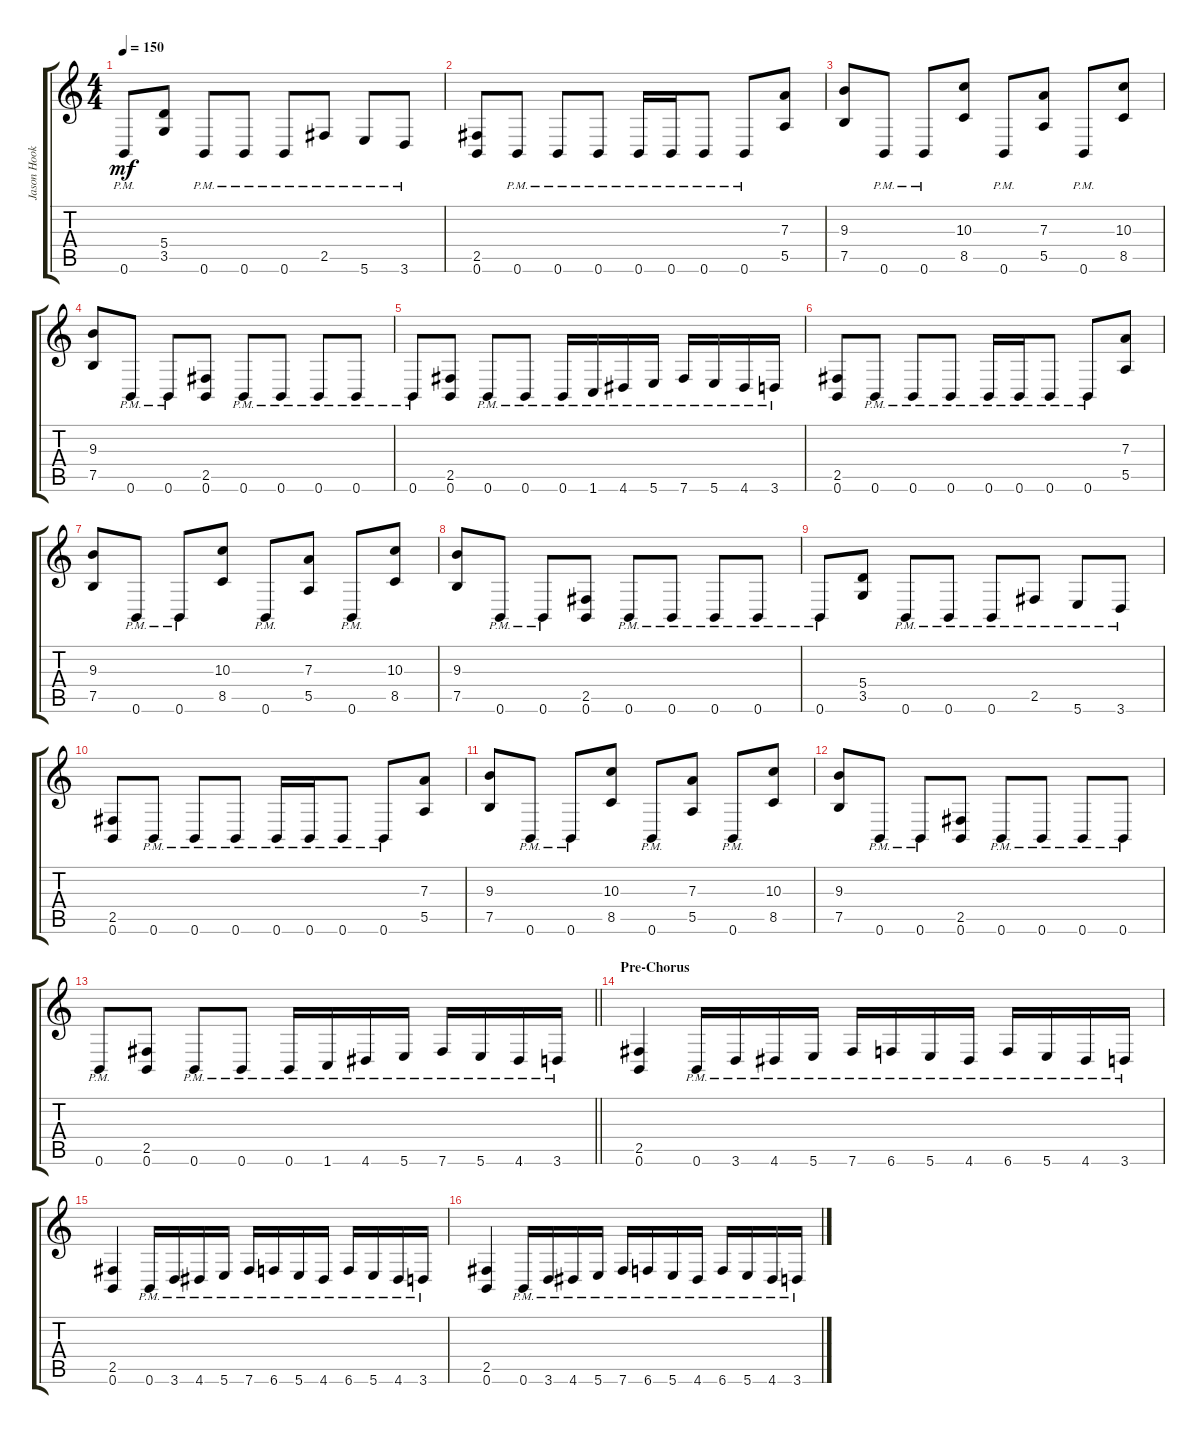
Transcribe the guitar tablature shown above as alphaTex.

\track ("Jason Hook – Lead Guitar" "Jason Hook") {instrument distortionguitar}
\staff {score tabs}
\tuning (B3 Gb3 D3 A2 E2 B1) {hide}
\ts (4 4)
\tempo 150
\clef g2
\ks c
0.6{pm}.8{dy mf} (5.4 3.5).8 0.6{pm}.8 0.6{pm}.8 0.6{pm}.8 2.5{pm}.8 5.6{pm}.8 3.6{pm}.8 |
(2.5 0.6).8 0.6{pm}.8 0.6{pm}.8 0.6{pm}.8 0.6{pm}.16 0.6{pm}.16 0.6{pm}.8 0.6{pm}.8 (7.3 5.5).8 |
(9.3 7.5).8 0.6{pm}.8 0.6{pm}.8 (10.3 8.5).8 0.6{pm}.8 (7.3 5.5).8 0.6{pm}.8 (10.3 8.5).8 |
(9.3 7.5).8 0.6{pm}.8 0.6{pm}.8 (2.5 0.6).8 0.6{pm}.8 0.6{pm}.8 0.6{pm}.8 0.6{pm}.8 |
0.6{pm}.8 (2.5 0.6).8 0.6{pm}.8 0.6{pm}.8 0.6{pm}.16 1.6{pm}.16 4.6{pm}.16 5.6{pm}.16 7.6{pm}.16 5.6{pm}.16 4.6{pm}.16 3.6{pm}.16 |
(2.5 0.6).8 0.6{pm}.8 0.6{pm}.8 0.6{pm}.8 0.6{pm}.16 0.6{pm}.16 0.6{pm}.8 0.6{pm}.8 (7.3 5.5).8 |
(9.3 7.5).8 0.6{pm}.8 0.6{pm}.8 (10.3 8.5).8 0.6{pm}.8 (7.3 5.5).8 0.6{pm}.8 (10.3 8.5).8 |
(9.3 7.5).8 0.6{pm}.8 0.6{pm}.8 (2.5 0.6).8 0.6{pm}.8 0.6{pm}.8 0.6{pm}.8 0.6{pm}.8 |
0.6{pm}.8 (5.4 3.5).8 0.6{pm}.8 0.6{pm}.8 0.6{pm}.8 2.5{pm}.8 5.6{pm}.8 3.6{pm}.8 |
(2.5 0.6).8 0.6{pm}.8 0.6{pm}.8 0.6{pm}.8 0.6{pm}.16 0.6{pm}.16 0.6{pm}.8 0.6{pm}.8 (7.3 5.5).8 |
(9.3 7.5).8 0.6{pm}.8 0.6{pm}.8 (10.3 8.5).8 0.6{pm}.8 (7.3 5.5).8 0.6{pm}.8 (10.3 8.5).8 |
(9.3 7.5).8 0.6{pm}.8 0.6{pm}.8 (2.5 0.6).8 0.6{pm}.8 0.6{pm}.8 0.6{pm}.8 0.6{pm}.8 |
\barLineRight lightlight
0.6{pm}.8 (2.5 0.6).8 0.6{pm}.8 0.6{pm}.8 0.6{pm}.16 1.6{pm}.16 4.6{pm}.16 5.6{pm}.16 7.6{pm}.16 5.6{pm}.16 4.6{pm}.16 3.6{pm}.16 |
\section ("" "Pre-Chorus")
(2.5 0.6).4 0.6{pm}.16 3.6{pm}.16 4.6{pm}.16 5.6{pm}.16 7.6{pm}.16 6.6{pm}.16 5.6{pm}.16 4.6{pm}.16 6.6{pm}.16 5.6{pm}.16 4.6{pm}.16 3.6{pm}.16 |
(2.5 0.6).4 0.6{pm}.16 3.6{pm}.16 4.6{pm}.16 5.6{pm}.16 7.6{pm}.16 6.6{pm}.16 5.6{pm}.16 4.6{pm}.16 6.6{pm}.16 5.6{pm}.16 4.6{pm}.16 3.6{pm}.16 |
(2.5 0.6).4 0.6{pm}.16 3.6{pm}.16 4.6{pm}.16 5.6{pm}.16 7.6{pm}.16 6.6{pm}.16 5.6{pm}.16 4.6{pm}.16 6.6{pm}.16 5.6{pm}.16 4.6{pm}.16 3.6{pm}.16
